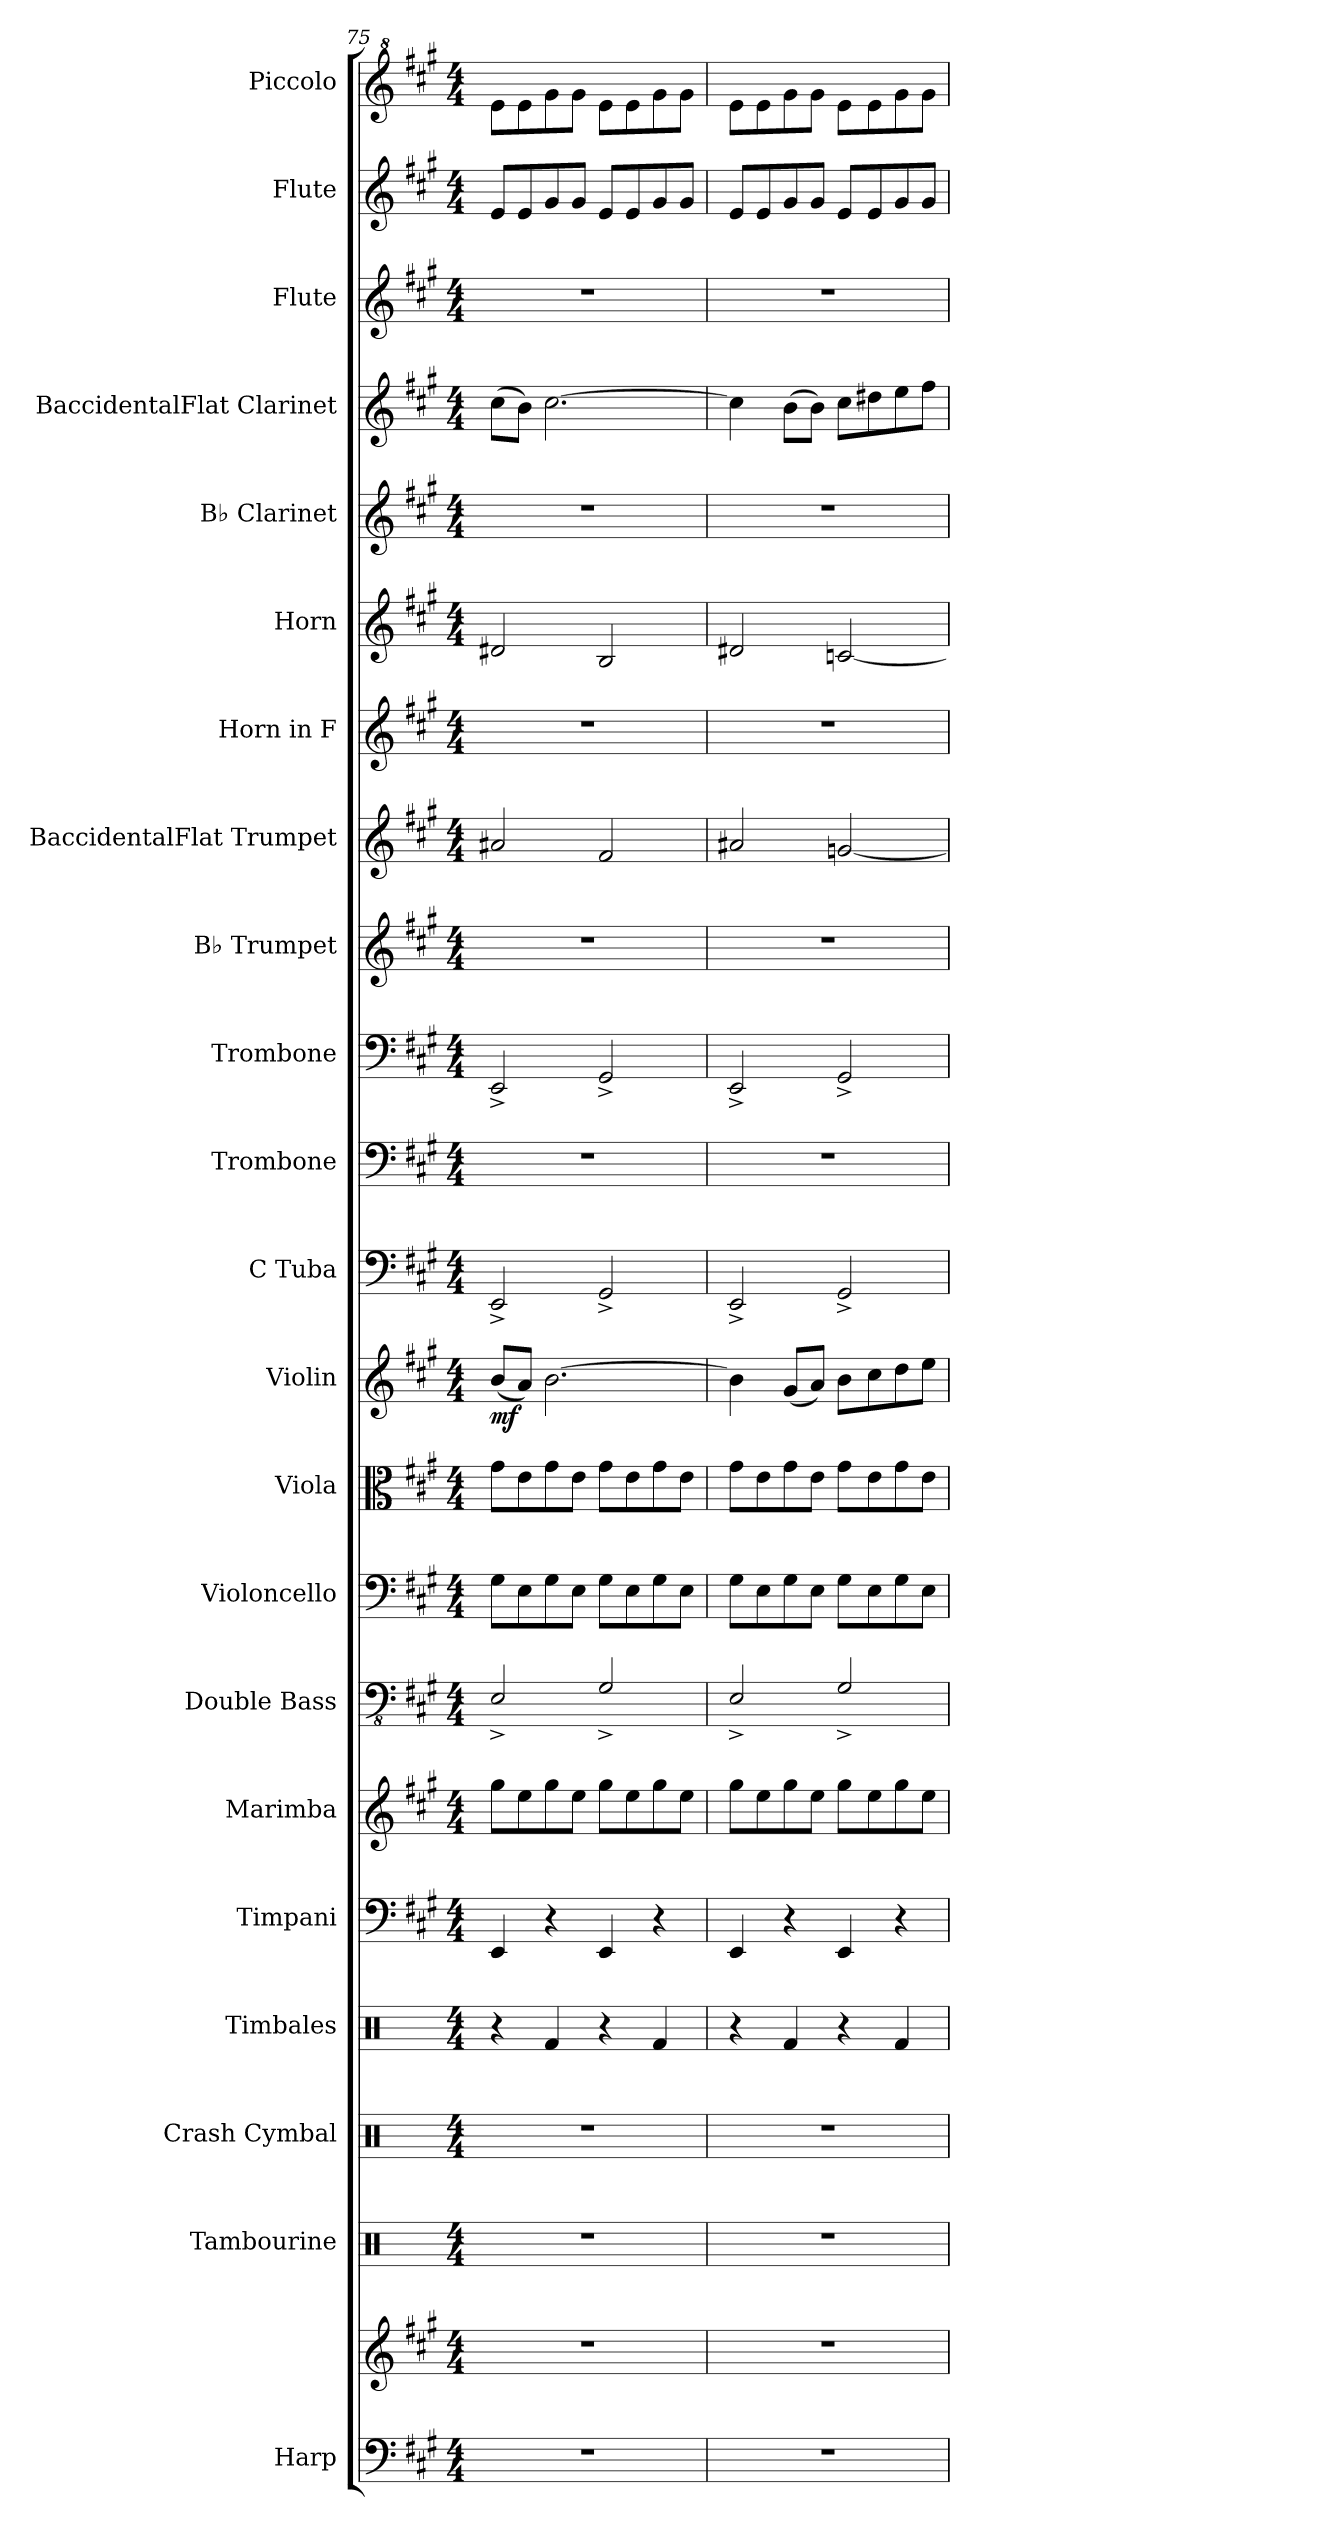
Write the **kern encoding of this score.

**kern	**kern	**kern	**kern	**kern	**kern	**kern	**kern	**kern	**kern	**kern	**dynam	**kern	**kern	**kern	**kern	**kern	**dynam	**kern	**kern	**dynam	**kern	**kern	**kern	**kern	**kern
*part22	*part22	*part21	*part20	*part19	*part18	*part17	*part16	*part15	*part14	*part13	*part13	*part12	*part11	*part10	*part9	*part8	*part8	*part7	*part6	*part6	*part5	*part4	*part3	*part2	*part1
*staff23	*staff22	*staff21	*staff20	*staff19	*staff18	*staff17	*staff16	*staff15	*staff14	*staff13	*staff13	*staff12	*staff11	*staff10	*staff9	*staff8	*staff8	*staff7	*staff6	*staff6	*staff5	*staff4	*staff3	*staff2	*staff1
*I"Harp	*	*I"Tambourine	*I"Crash Cymbal	*I"Timbales	*I"Timpani	*I"Marimba	*I"Double Bass	*I"Violoncello	*I"Viola	*I"Violin	*	*I"C Tuba	*I"Trombone	*I"Trombone	*I"B♭ Trumpet	*I"BaccidentalFlat Trumpet	*	*I"Horn in F	*I"Horn	*	*I"B♭ Clarinet	*I"BaccidentalFlat Clarinet	*I"Flute	*I"Flute	*I"Piccolo
*I'Hrp.	*	*I'Tamb.	*I'Cr. Cym.	*I'Timb.	*I'Timp.	*I'Mrm.	*	*I'Vlc.	*I'Vla.	*I'Vln.	*	*I'C Tu.	*I'Tbn.	*I'Trb.	*I'B♭ Tpt.	*I'BaccidentalFlat Tpt.	*	*	*I'Hn.	*	*I'B♭ Cl.	*I'BaccidentalFlat Cl.	*I'Fl.	*I'Fl.	*I'Picc.
!!LO:PB:g=z
*clefF4	*clefG2	*clefX	*clefX	*clefX	*clefF4	*clefG2	*clefFv4	*clefF4	*clefC3	*clefG2	*	*clefF4	*clefF4	*clefF4	*clefG2	*clefG2	*	*clefG2	*clefG2	*	*clefG2	*clefG2	*clefG2	*clefG2	*clefG^2
*	*	*	*	*	*	*	*ITrd7c12	*	*	*	*	*	*	*	*ITrd1c2	*ITrd1c2	*	*ITrd4c7	*ITrd4c7	*	*ITrd1c2	*ITrd1c2	*	*	*ITrd-7c-12
*k[f#c#g#]	*k[f#c#g#]	*k[]	*k[]	*k[]	*k[f#c#g#]	*k[f#c#g#]	*k[f#c#g#]	*k[f#c#g#]	*k[f#c#g#]	*k[f#c#g#]	*	*k[f#c#g#]	*k[f#c#g#]	*k[f#c#g#]	*k[f#]	*k[f#]	*	*k[f#c#]	*k[f#c#]	*	*k[f#]	*k[f#]	*k[f#c#g#]	*k[f#c#g#]	*k[f#c#g#]
*M4/4	*M4/4	*M4/4	*M4/4	*M4/4	*M4/4	*M4/4	*M4/4	*M4/4	*M4/4	*M4/4	*	*M4/4	*M4/4	*M4/4	*M4/4	*M4/4	*	*M4/4	*M4/4	*	*M4/4	*M4/4	*M4/4	*M4/4	*M4/4
=75	=75	=75	=75	=75	=75	=75	=75	=75	=75	=75	=75	=75	=75	=75	=75	=75	=75	=75	=75	=75	=75	=75	=75	=75	=75
!	!	!	!	!	!	!	!	!	!	!	!LO:DY:b	!	!	!	!	!	!LO:DY:b	!	!	!	!	!	!	!	!
!	!	!	!	!	!	!	!	!	!	!	!	!	!	!	!	!	!LO:DY:n=1:b	!	!	!LO:DY:b	!	!	!	!	!
!	!	!	!	!	!	!	!	!	!	!	!	!	!	!	!	!	!	!	!	!LO:DY:n=1:b	!	!	!	!	!
1r	1r	1r	1r	4r	4EE/	8gg#\L	2EEE^/	8G#\L	8g#\L	(8b/L	mf	2EE^/	1r	2EE^/	1r	2g#X/	other-dynamics mp	1r	2G#X/	other-dynamics mp	1r	(8b\L	1r	8e/L	8eee\L
.	.	.	.	.	.	8ee\	.	8E\	8e\	8a/J)	.	.	.	.	.	.	.	.	.	.	.	8a\J)	.	8e/	8eee\
.	.	.	.	4Rf/	4r	8gg#\	.	8G#\	8g#\	[2.b\	.	.	.	.	.	.	.	.	.	.	.	[2.b\	.	8g#/	8ggg#\
.	.	.	.	.	.	8ee\J	.	8E\J	8e\J	.	.	.	.	.	.	.	.	.	.	.	.	.	.	8g#/J	8ggg#\J
.	.	.	.	4r	4EE/	8gg#\L	2GGG#^/	8G#\L	8g#\L	.	.	2GG#^/	.	2GG#^/	.	2e/	.	.	2E/	.	.	.	.	8e/L	8eee\L
.	.	.	.	.	.	8ee\	.	8E\	8e\	.	.	.	.	.	.	.	.	.	.	.	.	.	.	8e/	8eee\
.	.	.	.	4Rf/	4r	8gg#\	.	8G#\	8g#\	.	.	.	.	.	.	.	.	.	.	.	.	.	.	8g#/	8ggg#\
.	.	.	.	.	.	8ee\J	.	8E\J	8e\J	.	.	.	.	.	.	.	.	.	.	.	.	.	.	8g#/J	8ggg#\J
=76	=76	=76	=76	=76	=76	=76	=76	=76	=76	=76	=76	=76	=76	=76	=76	=76	=76	=76	=76	=76	=76	=76	=76	=76	=76
1r	1r	1r	1r	4r	4EE/	8gg#\L	2EEE^/	8G#\L	8g#\L	4b\]	.	2EE^/	1r	2EE^/	1r	2g#X/	.	1r	2G#X/	.	1r	4b\]	1r	8e/L	8eee\L
.	.	.	.	.	.	8ee\	.	8E\	8e\	.	.	.	.	.	.	.	.	.	.	.	.	.	.	8e/	8eee\
.	.	.	.	4Rf/	4r	8gg#\	.	8G#\	8g#\	(8g#/L	.	.	.	.	.	.	.	.	.	.	.	(8a\L	.	8g#/	8ggg#\
.	.	.	.	.	.	8ee\J	.	8E\J	8e\J	8a/J)	.	.	.	.	.	.	.	.	.	.	.	8a\J)	.	8g#/J	8ggg#\J
.	.	.	.	4r	4EE/	8gg#\L	2GGG#^/	8G#\L	8g#\L	8b\L	.	2GG#^/	.	2GG#^/	.	[2fn/	.	.	[2Fn/	.	.	8b\L	.	8e/L	8eee\L
.	.	.	.	.	.	8ee\	.	8E\	8e\	8cc#\	.	.	.	.	.	.	.	.	.	.	.	8cc#X\	.	8e/	8eee\
.	.	.	.	4Rf/	4r	8gg#\	.	8G#\	8g#\	8dd\	.	.	.	.	.	.	.	.	.	.	.	8dd\	.	8g#/	8ggg#\
.	.	.	.	.	.	8ee\J	.	8E\J	8e\J	8ee\J	.	.	.	.	.	.	.	.	.	.	.	8ee\J	.	8g#/J	8ggg#\J
=	=	=	=	=	=	=	=	=	=	=	=	=	=	=	=	=	=	=	=	=	=	=	=	=	=
*-	*-	*-	*-	*-	*-	*-	*-	*-	*-	*-	*-	*-	*-	*-	*-	*-	*-	*-	*-	*-	*-	*-	*-	*-	*-
